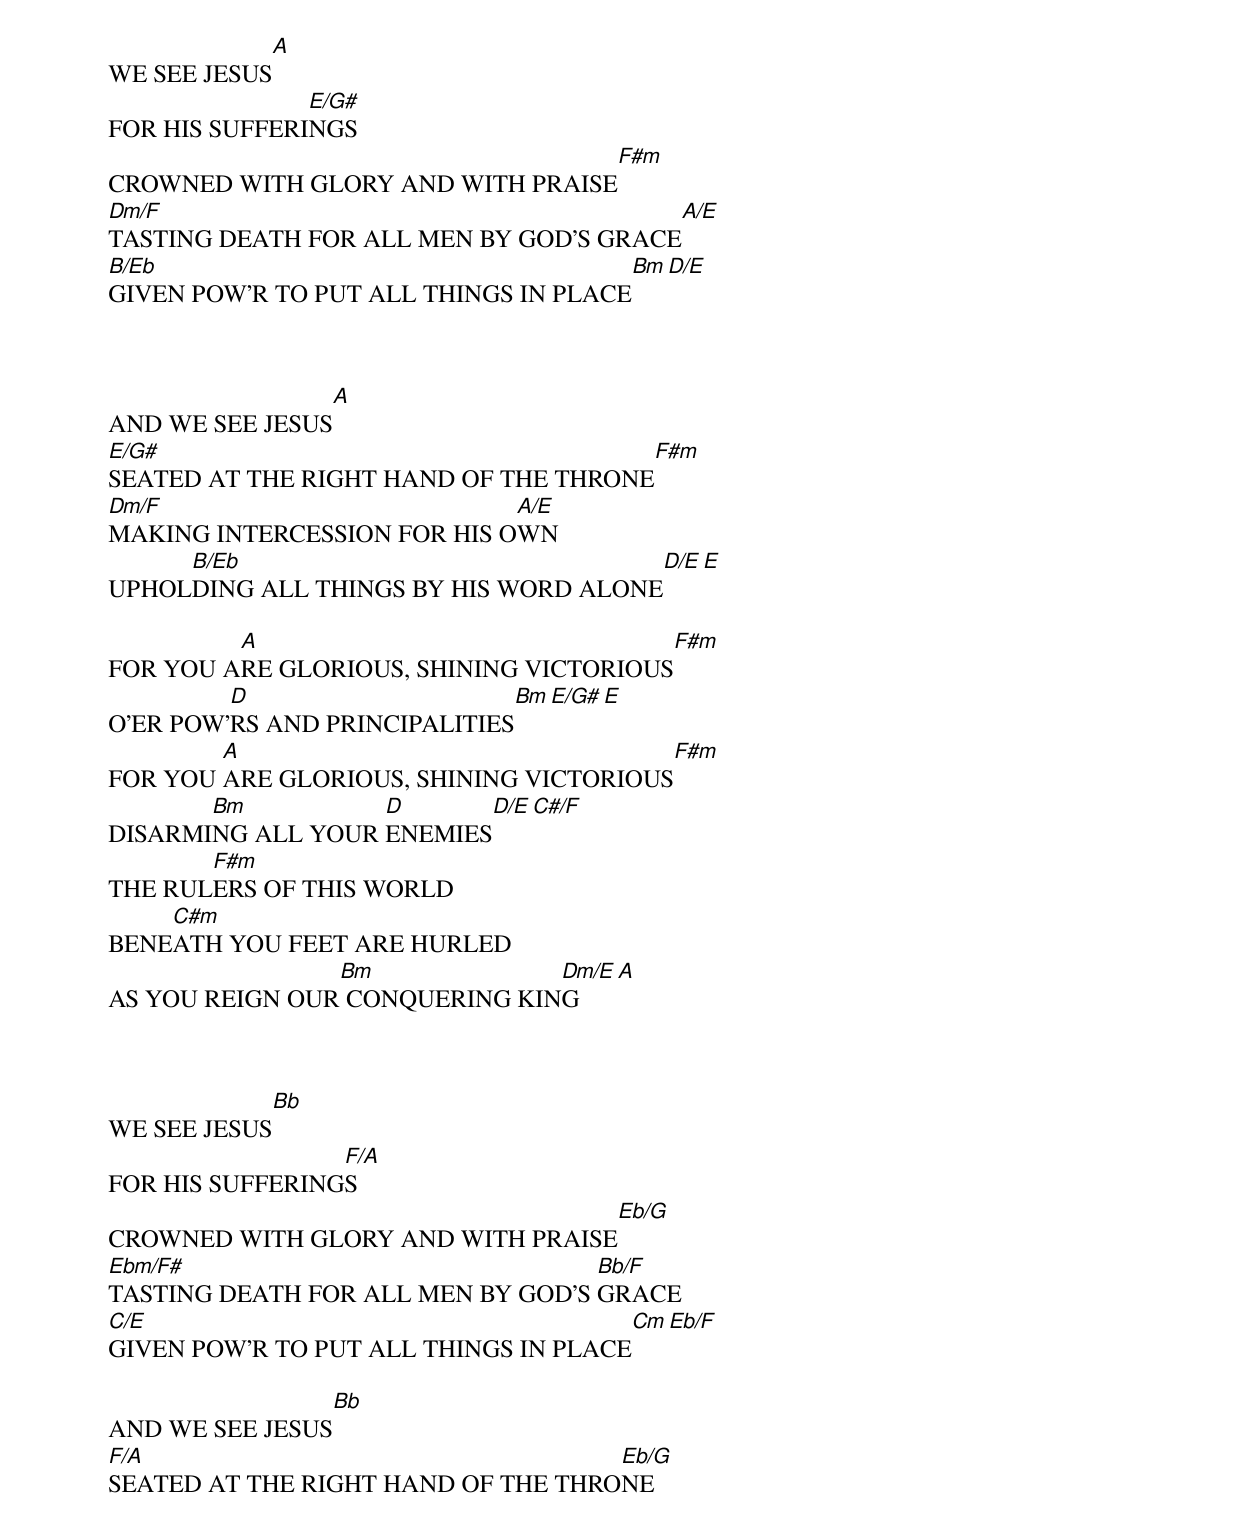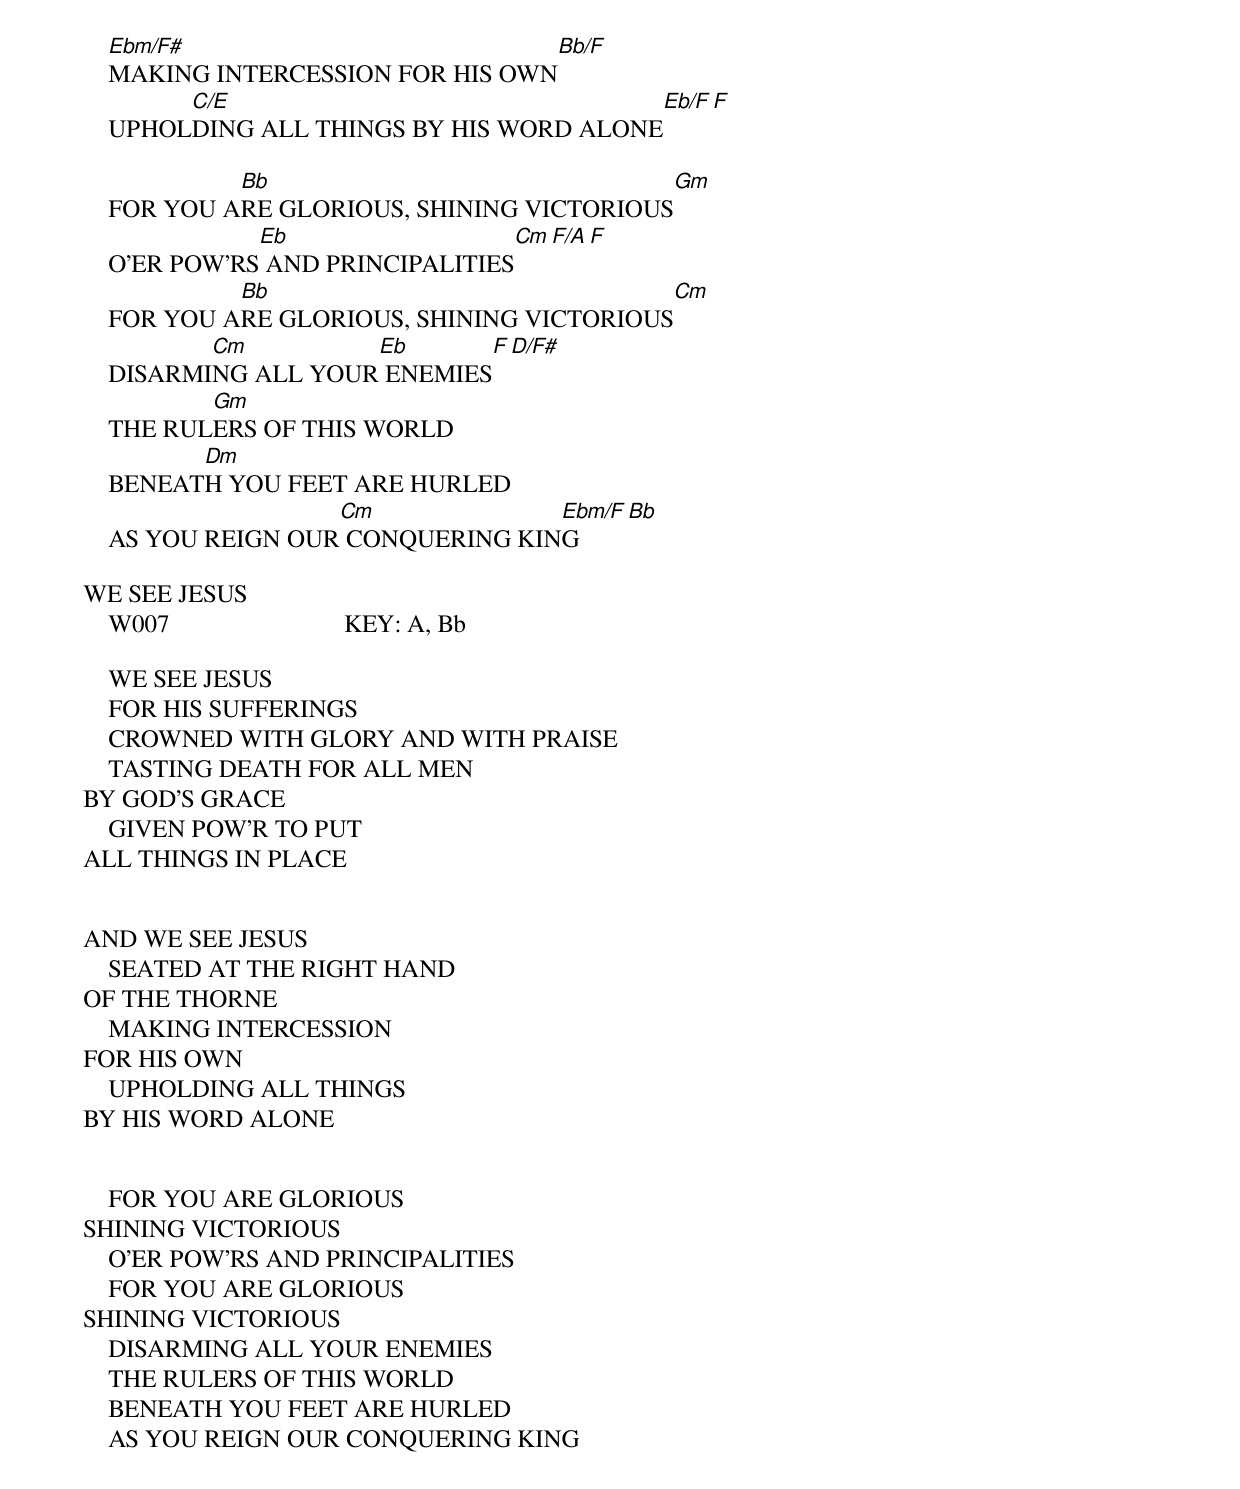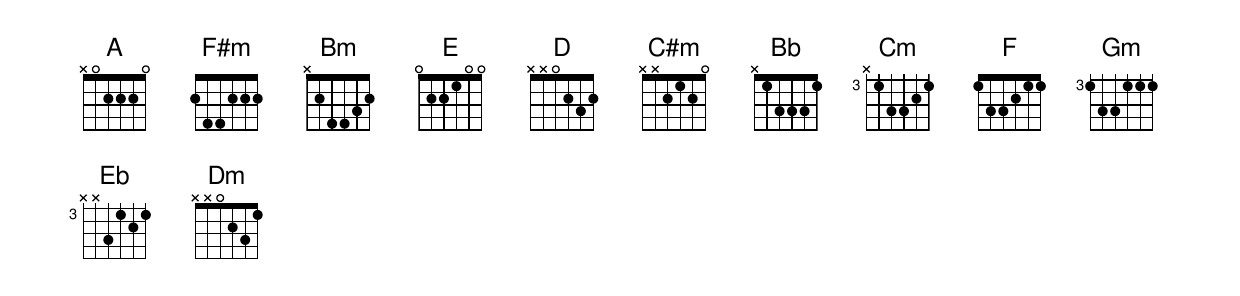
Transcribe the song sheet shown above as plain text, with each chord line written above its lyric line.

                  A
    WE SEE JESUS
                   E/G#
    FOR HIS SUFFERINGS
                                                                F#m
    CROWNED WITH GLORY AND WITH PRAISE
    Dm/F                                                        A/E
    TASTING DEATH FOR ALL MEN BY GOD’S GRACE
    B/Eb                                                         Bm         D/E
    GIVEN POW’R TO PUT ALL THINGS IN PLACE



                           A
    AND WE SEE JESUS
    E/G#                                           F#m
    SEATED AT THE RIGHT HAND OF THE THRONE
    Dm/F                         A/E
    MAKING INTERCESSION FOR HIS OWN
         B/Eb                                                     D/E       E
    UPHOLDING ALL THINGS BY HIS WORD ALONE

             A                                  F#m
    FOR YOU ARE GLORIOUS, SHINING VICTORIOUS
             D                     Bm           E/G#   E
    O’ER POW’RS AND PRINCIPALITIES
            A                                  F#m
    FOR YOU ARE GLORIOUS, SHINING VICTORIOUS
           Bm          D              D/E        C#/F
    DISARMING ALL YOUR ENEMIES
           F#m
    THE RULERS OF THIS WORLD
        C#m
    BENEATH YOU FEET ARE HURLED
                    Bm             Dm/E                 A
    AS YOU REIGN OUR CONQUERING KING



                  Bb
    WE SEE JESUS
                     F/A
    FOR HIS SUFFERINGS
                                                                Eb/G
    CROWNED WITH GLORY AND WITH PRAISE
    Ebm/F#                             Bb/F
    TASTING DEATH FOR ALL MEN BY GOD’S GRACE
    C/E                                                         Cm      Eb/F
    GIVEN POW’R TO PUT ALL THINGS IN PLACE

                           Bb
    AND WE SEE JESUS
    F/A                                 Eb/G
    SEATED AT THE RIGHT HAND OF THE THRONE
    Ebm/F#                         Bb/F
    MAKING INTERCESSION FOR HIS OWN
         C/E                                    Eb/F      F
    UPHOLDING ALL THINGS BY HIS WORD ALONE

             Bb                               Gm
    FOR YOU ARE GLORIOUS, SHINING VICTORIOUS
               Eb                  Cm           F/A      F
    O’ER POW’RS AND PRINCIPALITIES
             Bb                               Cm
    FOR YOU ARE GLORIOUS, SHINING VICTORIOUS
           Cm         Eb              F            D/F#
    DISARMING ALL YOUR ENEMIES
           Gm
    THE RULERS OF THIS WORLD
          Dm
    BENEATH YOU FEET ARE HURLED
                    Cm             Ebm/F              Bb
    AS YOU REIGN OUR CONQUERING KING

WE SEE JESUS
    W007                            KEY: A, Bb

    WE SEE JESUS
    FOR HIS SUFFERINGS
    CROWNED WITH GLORY AND WITH PRAISE
    TASTING DEATH FOR ALL MEN
BY GOD’S GRACE
    GIVEN POW’R TO PUT
ALL THINGS IN PLACE


AND WE SEE JESUS
    SEATED AT THE RIGHT HAND
OF THE THORNE
    MAKING INTERCESSION
FOR HIS OWN
    UPHOLDING ALL THINGS
BY HIS WORD ALONE


    FOR YOU ARE GLORIOUS
SHINING VICTORIOUS
    O’ER POW’RS AND PRINCIPALITIES
    FOR YOU ARE GLORIOUS
SHINING VICTORIOUS
    DISARMING ALL YOUR ENEMIES
    THE RULERS OF THIS WORLD
    BENEATH YOU FEET ARE HURLED
    AS YOU REIGN OUR CONQUERING KING
